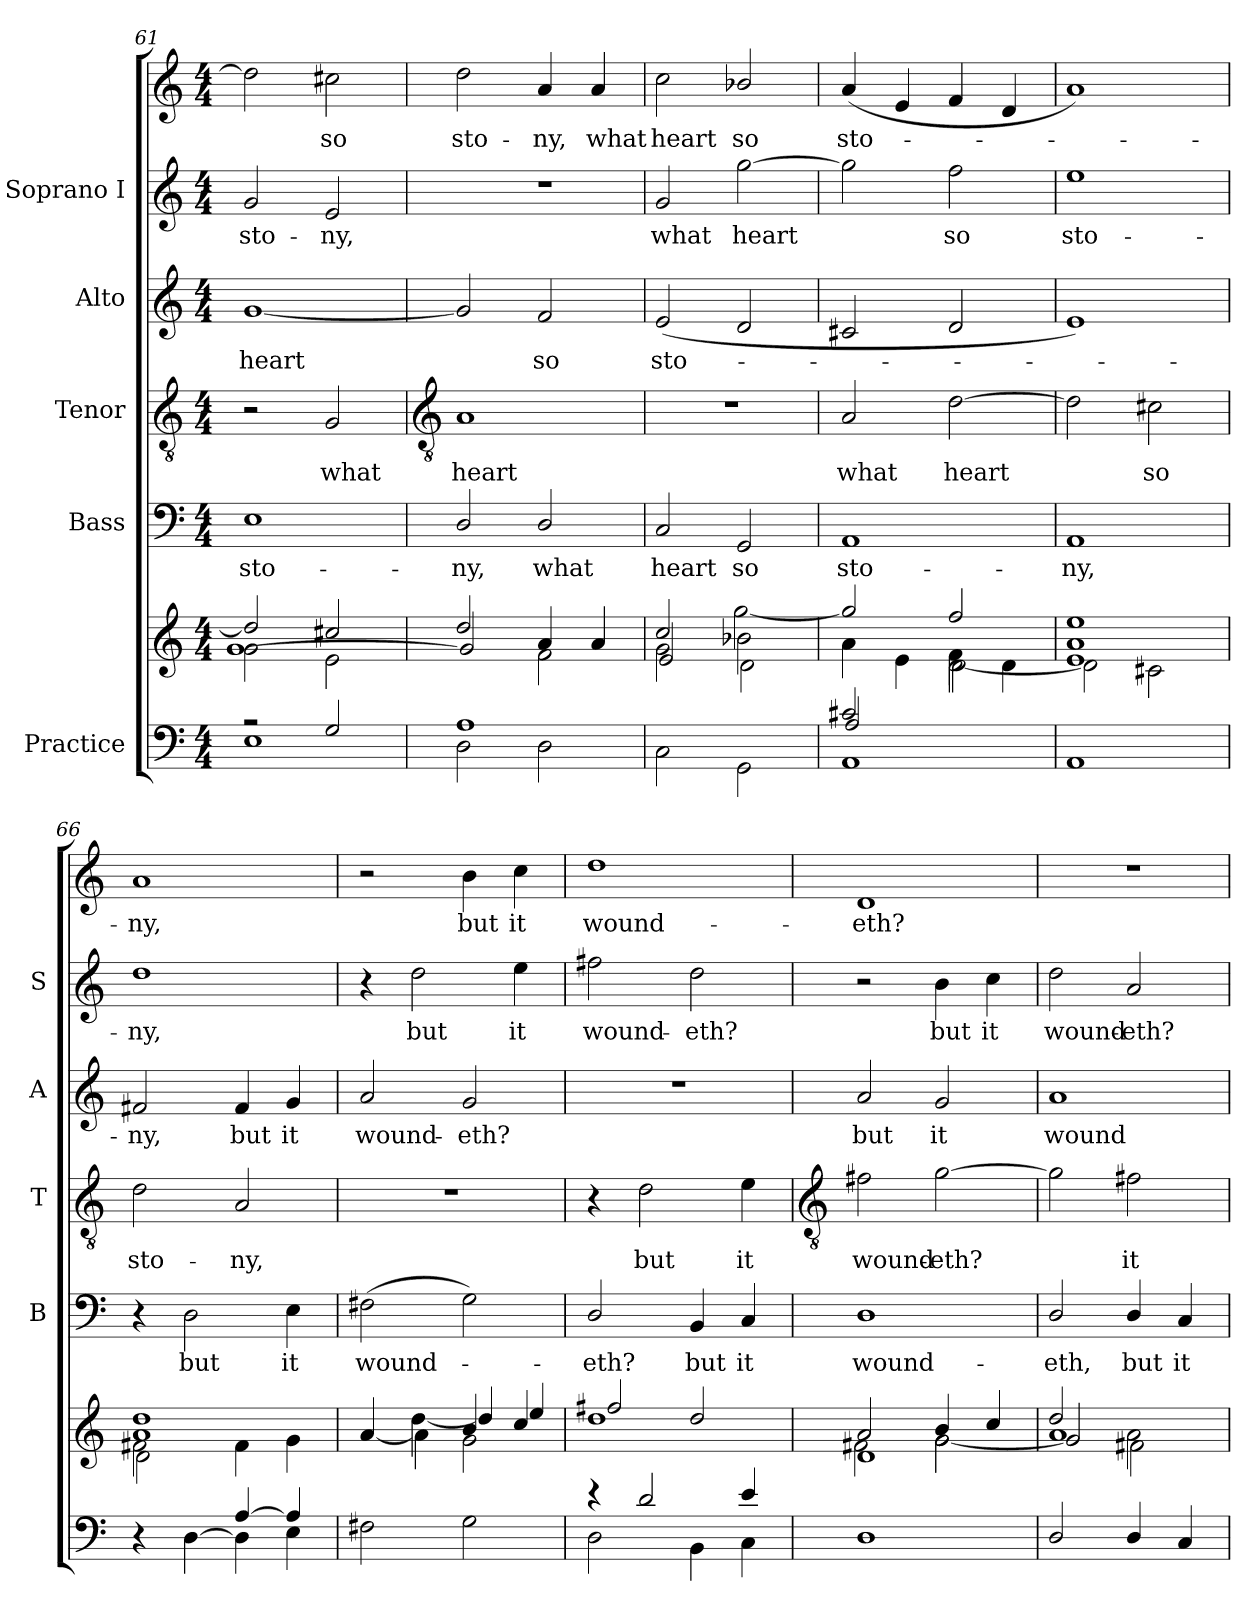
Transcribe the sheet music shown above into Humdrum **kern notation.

**kern	**kern	**kern	**text	**kern	**text	**kern	**text	**kern	**text	**kern	**text
*part5	*part5	*part4	*part4	*part3	*part3	*part2	*part2	*part1	*part1	*part1	*part1
*staff7	*staff6	*staff5	*staff5	*staff4	*staff4	*staff3	*staff3	*staff2	*staff2	*staff1	*staff1
*I"Practice	*	*I"Bass	*	*I"Tenor	*	*I"Alto	*	*I"Soprano I	*	*	*
*	*	*I'B	*	*I'T	*	*I'A	*	*I'S	*	*	*
*clefF4	*clefG2	*clefF4	*	*clefGv2	*	*clefG2	*	*clefG2	*	*clefG2	*
*k[]	*k[]	*k[]	*	*k[]	*	*k[]	*	*k[]	*	*k[]	*
*C:	*C:	*C:	*	*C:	*	*C:	*	*C:	*	*C:	*
*M4/4	*M4/4	*M4/4	*	*M4/4	*	*M4/4	*	*M4/4	*	*M4/4	*
=61	=61	=61	=61	=61	=61	=61	=61	=61	=61	=61	=61
*^	*^	*	*	*	*	*	*	*	*	*	*
*	*	*	*^	*	*	*	*	*	*	*	*	*	*
!	!	!	!	!	!	!LO:LY:b	!	!	!	!LO:LY:b	!	!LO:LY:b	!	!
2r	1E\	2dd/]	2g	[1g/	1E	sto-	2r	.	[1g	heart	2g	sto-	2dd]	.
!	!	!	!	!	!	!	!	!LO:LY:b	!	!	!	!LO:LY:b	!	!LO:LY:b
2G/	.	2cc#X/	2e	.	.	.	2G	what	.	.	2e	-ny,	2cc#X	so
!!LO:LB:g=z
=62	=62	=62	=62	=62	=62	=62	=62	=62	=62	=62	=62	=62	=62	=62
*	*	*	*	*	*	*	*clefGv2	*	*	*	*	*	*	*
!	!	!	!	!	!	!LO:LY:b	!	!LO:LY:b	!	!	!	!	!	!LO:LY:b
1A	2D\	2dd/	1ryy	2g]	2D/	-ny,	1A	heart	2g]	.	1r	.	2dd	sto-
!	!	!	!	!	!	!LO:LY:b	!	!	!	!LO:LY:b	!	!	!	!LO:LY:b
.	2D\	4a	.	2f\	2D/	what	.	.	2f	so	.	.	4a	-ny,
!	!	!	!	!	!	!	!	!	!	!	!	!	!	!LO:LY:b
.	.	4a	.	.	.	.	.	.	.	.	.	.	4a	what
=63	=63	=63	=63	=63	=63	=63	=63	=63	=63	=63	=63	=63	=63	=63
!	!	!	!	!	!	!LO:LY:b	!	!	!	!LO:LY:b	!	!LO:LY:b	!	!LO:LY:b
1ryy	2C	2cc/	2g	2e	2C	heart	1r	.	(<2e	sto-	2g	what	2cc	heart
!	!	!	!	!	!	!LO:LY:b	!	!	!	!	!	!LO:LY:b	!	!LO:LY:b
.	2GG	2b-X\	[2gg	2d\	2GG	so	.	.	2d	.	[2gg	heart	2b-X/	so
=64	=64	=64	=64	=64	=64	=64	=64	=64	=64	=64	=64	=64	=64	=64
*	*^	*	*	*^	*	*	*	*	*	*	*	*	*	*
!	!	!	!	!	!	!	!	!LO:LY:b	!	!LO:LY:b	!	!	!	!	!	!LO:LY:b
2c#X/	2A/	1AA	4a\	2gg/]	2ryy	2ryy	1AA	sto-	2A	what	2c#X	.	2gg]	.	(<4a	sto-
.	.	.	4e\	.	.	.	.	.	.	.	.	.	.	.	4e	.
!	!	!	!	!	!	!	!	!	!	!LO:LY:b	!	!	!	!LO:LY:b	!	!
2ryy	2ryy	.	4f\	2ff/	2d\	[2d\	.	.	[2d	heart	2d	.	2ff	so	4f	.
.	.	.	4d\	.	.	.	.	.	.	.	.	.	.	.	4d	.
*v	*v	*v	*	*	*	*	*	*	*	*	*	*	*	*	*	*
=65	=65	=65	=65	=65	=65	=65	=65	=65	=65	=65	=65	=65	=65	=65
!	!	!	!	!	!	!LO:LY:b	!	!	!	!	!	!LO:LY:b	!	!
1AA	1a	1ee	1e	2d\]	1AA	-ny,	2d]	.	1e)	.	1ee	sto-	1a)	.
!	!	!	!	!	!	!	!	!LO:LY:b	!	!	!	!	!	!
.	.	.	.	2c#X\	.	.	2c#X	so	.	.	.	.	.	.
=66	=66	=66	=66	=66	=66	=66	=66	=66	=66	=66	=66	=66	=66	=66
*^	*	*	*	*	*	*	*	*	*	*	*	*	*	*
!	!	!	!	!	!	!	!	!	!LO:LY:b	!	!LO:LY:b	!	!LO:LY:b	!	!LO:LY:b
2ryy	4r	1a	1dd	2f#X\	2d\	4r	.	2d	sto-	2f#X	ny,	1dd	ny,	1a	-ny,
!	!	!	!	!	!	!	!LO:LY:b	!	!	!	!	!	!	!	!
.	[4D	.	.	.	.	2D	but	.	.	.	.	.	.	.	.
!	!	!	!	!	!	!	!	!	!LO:LY:b	!	!LO:LY:b	!	!	!	!
[4A	4D]	.	.	4f#\	2ryy	.	.	2A	-ny,	4f#	but	.	.	.	.
!	!	!	!	!	!	!	!LO:LY:b	!	!	!	!LO:LY:b	!	!	!	!
4A]	4E	.	.	4g\	.	4E	it	.	.	4g	it	.	.	.	.
*	*	*	*	*v	*v	*	*	*	*	*	*	*	*	*	*
=67	=67	=67	=67	=67	=67	=67	=67	=67	=67	=67	=67	=67	=67	=67
!	!	!	!	!	!	!LO:LY:b	!	!	!	!LO:LY:b	!	!	!	!
1ryy	2F#X	2ryy	4ryy	[4a	(>2F#X	wound-	1r	.	2a	wound-	4r	.	2r	.
!	!	!	!	!	!	!	!	!	!	!	!	!LO:LY:b	!	!
.	.	.	[4dd	4a\]	.	.	.	.	.	.	2dd	but	.	.
!	!	!	!	!	!	!	!	!	!	!LO:LY:b	!	!	!	!LO:LY:b
.	2G	4b/	4dd/]	2g\	2G)	.	.	.	2g	-eth?	.	.	4b	but
!	!	!	!	!	!	!	!	!	!	!	!	!LO:LY:b	!	!LO:LY:b
.	.	4cc/	4ee/	.	.	.	.	.	.	.	4ee	it	4cc	it
=68	=68	=68	=68	=68	=68	=68	=68	=68	=68	=68	=68	=68	=68	=68
!	!	!	!	!	!	!LO:LY:b	!	!	!	!	!	!LO:LY:b	!	!LO:LY:b
4r	2D\	1dd	2ff#X/	1ryy	2D/	eth?	4r	.	1r	.	2ff#X	-wound-	1dd	wound-
!	!	!	!	!	!	!	!	!LO:LY:b	!	!	!	!	!	!
2d/	.	.	.	.	.	.	2d	but	.	.	.	.	.	.
!	!	!	!	!	!	!LO:LY:b	!	!	!	!	!	!LO:LY:b	!	!
.	4BB\	.	2dd/	.	4BB	but	.	.	.	.	2dd	-eth?	.	.
!	!	!	!	!	!	!LO:LY:b	!	!LO:LY:b	!	!	!	!	!	!
4e/	4C\	.	.	.	4C	it	4e	it	.	.	.	.	.	.
*v	*v	*	*	*	*	*	*	*	*	*	*	*	*	*
*	*v	*v	*v	*	*	*	*	*	*	*	*	*	*
!!LO:LB:g=z
=69	=69	=69	=69	=69	=69	=69	=69	=69	=69	=69	=69
*	*	*	*	*clefGv2	*	*	*	*	*	*	*
*^	*^	*	*	*	*	*	*	*	*	*	*
*	*	*	*^	*	*	*	*	*	*	*	*	*	*
*	*	*	*	*^	*	*	*	*	*	*	*	*	*	*
!	!	!	!	!	!	!	!LO:LY:b	!	!LO:LY:b	!	!LO:LY:b	!	!	!	!LO:LY:b
*v	*v	*	*	*	*	*	*	*	*	*	*	*	*	*	*
1D	1d	2ryy	2a	2f#X	1D	wound-	2f#X	wound-	2a	but	2r	.	1d	eth?
!	!	!	!	!	!	!	!	!LO:LY:b	!	!LO:LY:b	!	!LO:LY:b	!	!
.	.	4b/	2g\	[2g\	.	.	[2g	-eth?	2g	it	4b	but	.	.
!	!	!	!	!	!	!	!	!	!	!	!	!LO:LY:b	!	!
.	.	4cc/	.	.	.	.	.	.	.	.	4cc	it	.	.
=70	=70	=70	=70	=70	=70	=70	=70	=70	=70	=70	=70	=70	=70	=70
!	!	!	!	!	!	!LO:LY:b	!	!	!	!LO:LY:b	!	!LO:LY:b	!	!
2D/	1ryy	2dd/	1a/	2g/]	2D/	-eth,	2g]	.	1a	wound-	2dd	wound-	1r	.
!	!	!	!	!	!	!LO:LY:b	!	!LO:LY:b	!	!	!	!LO:LY:b	!	!
4D/	.	2a	.	2f#X	4D/	but	2f#X	it	.	.	2a	-eth?	.	.
!	!	!	!	!	!	!LO:LY:b	!	!	!	!	!	!	!	!
4C	.	.	.	.	4C	it	.	.	.	.	.	.	.	.
*	*v	*v	*v	*v	*	*	*	*	*	*	*	*	*	*
=	=	=	=	=	=	=	=	=	=	=	=
*-	*-	*-	*-	*-	*-	*-	*-	*-	*-	*-	*-
